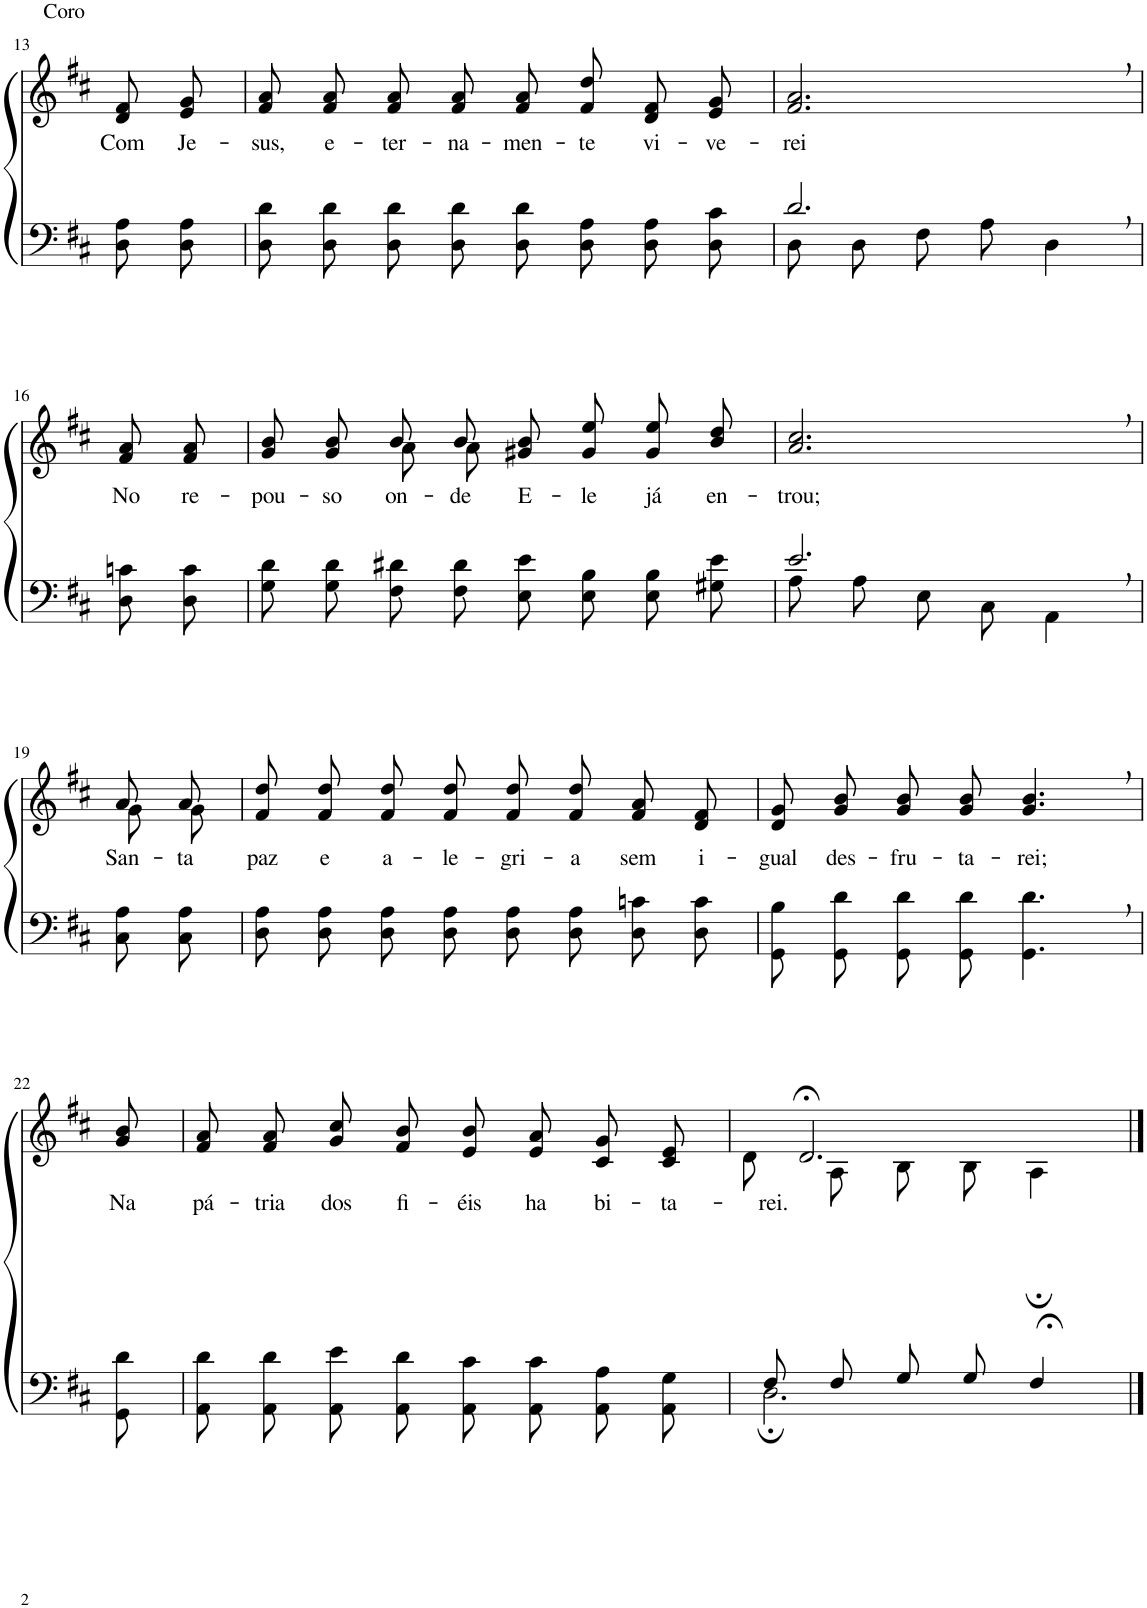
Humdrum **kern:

**kern	**kern	**text
*part2	*part1	*part1
*staff2	*staff1	*staff1
*I"Parte III e IV	*I"Parte I e II	*
!!LO:PB:g=z
*clefF4	*clefG2	*
*k[f#c#]	*k[f#c#]	*
*M4/4	*M4/4	*
=13	=13	=13
!	!LO:TX:a:t=Coro	!
!	!	!LO:LY:b
8D\ 8A\L	8d/ 8f#/L	Com
!	!	!LO:LY:b
8D\ 8A\J	8e/ 8g/J	Je-
=14	=14	=14
!	!	!LO:LY:b
8D\ 8d\L	8f#/ 8a/L	-sus,
!	!	!LO:LY:b
8D\ 8d\J	8f#/ 8a/J	e-
!	!	!LO:LY:b
8D\ 8d\L	8f#/ 8a/L	-ter-
!	!	!LO:LY:b
8D\ 8d\J	8f#/ 8a/J	-na-
!	!	!LO:LY:b
8D\ 8d\L	8f#/ 8a/L	-men-
!	!	!LO:LY:b
8D\ 8A\J	8f#/ 8dd/J	-te
!	!	!LO:LY:b
8D\ 8A\L	8d/ 8f#/L	vi-
!	!	!LO:LY:b
8D\ 8c#\J	8e/ 8g/J	-ve-
=15	=15	=15
*^	*	*
!	!	!	!LO:LY:b
2.d,/	8D\L	2.f#/, 2.a/,	-rei
.	8D\J	.	.
.	8F#\L	.	.
.	8A\J	.	.
.	4D\	.	.
!!LO:LB:g=z
=16	=16	=16	=16
!	!	!	!LO:LY:b
*v	*v	*	*
8D\ 8cn\L	8f#/ 8a/L	No
!	!	!LO:LY:b
8D\ 8c\J	8f#/ 8a/J	re-
=17	=17	=17
!	!	!LO:LY:b
*	*^	*
8G\ 8d\L	8g/ 8b/L	4ryy	-pou-
!	!	!	!LO:LY:b
8G\ 8d\J	8g/ 8b/J	.	-so
!	!	!	!LO:LY:b
8F#\ 8d#X\L	8b/L	8a\L	on-
!	!	!	!LO:LY:b
8F#\ 8d#\J	8b/J	8a\J	-de
!	!	!	!LO:LY:b
8E\ 8e\L	8g#X\ 8b\L	2ryy	E-
!	!	!	!LO:LY:b
8E\ 8B\J	8g#\ 8ee\J	.	-le
!	!	!	!LO:LY:b
8E\ 8B\L	8g#\ 8ee\L	.	já
!	!	!	!LO:LY:b
8G#X\ 8e\J	8b\ 8dd\J	.	en-
*	*v	*v	*
=18	=18	=18
*^	*	*
!	!	!	!LO:LY:b
2.e,/	8A\L	2.a/, 2.cc#/,	-trou;
.	8A\J	.	.
.	8E\L	.	.
.	8C#\J	.	.
.	4AA\	.	.
!!LO:LB:g=z
=19	=19	=19	=19
*	*	*^	*
!	!	!	!	!LO:LY:b
*v	*v	*	*	*
8C#\ 8A\L	8a/L	8g\L	San-
!	!	!	!LO:LY:b
8C#\ 8A\J	8a/J	8g\J	-ta
=20	=20	=20	=20
!	!	!	!LO:LY:b
*	*v	*v	*
8D\ 8A\L	8f#/ 8dd/L	paz
!	!	!LO:LY:b
8D\ 8A\J	8f#/ 8dd/J	e
!	!	!LO:LY:b
8D\ 8A\L	8f#/ 8dd/L	a-
!	!	!LO:LY:b
8D\ 8A\J	8f#/ 8dd/J	-le-
!	!	!LO:LY:b
8D\ 8A\L	8f#/ 8dd/L	-gri-
!	!	!LO:LY:b
8D\ 8A\J	8f#/ 8dd/J	-a
!	!	!LO:LY:b
8D\ 8cn\L	8f#/ 8a/L	sem
!	!	!LO:LY:b
8D\ 8c\J	8d/ 8f#/J	i-
=21	=21	=21
!	!	!LO:LY:b
8GG\ 8B\L	8d/ 8g/L	-gual
!	!	!LO:LY:b
8GG\ 8d\J	8g/ 8b/J	des-
!	!	!LO:LY:b
8GG\ 8d\L	8g/ 8b/L	-fru-
!	!	!LO:LY:b
8GG\ 8d\J	8g/ 8b/J	-ta-
!	!	!LO:LY:b
4.GG\, 4.d\,	4.g/, 4.b/,	-rei;
!!LO:LB:g=z
=22	=22	=22
!	!	!LO:LY:b
8GG\ 8d\	8g/ 8b/	Na
=23	=23	=23
!	!	!LO:LY:b
8AA\ 8d\L	8f#/ 8a/L	pá-
!	!	!LO:LY:b
8AA\ 8d\J	8f#/ 8a/J	-tria
!	!	!LO:LY:b
8AA\ 8e\L	8g/ 8cc#/L	dos
!	!	!LO:LY:b
8AA\ 8d\J	8f#/ 8b/J	fi-
!	!	!LO:LY:b
8AA\ 8c#\L	8e/ 8b/L	-éis
!	!	!LO:LY:b
8AA\ 8c#\J	8e/ 8a/J	ha
!	!	!LO:LY:b
8AA\ 8A\L	8c#/ 8g/L	bi-
!	!	!LO:LY:b
8AA\ 8G\J	8c#/ 8e/J	-ta-
=24	=24	=24
*^	*	*
!	!	!	!LO:LY:b
*	*	*^	*
8F#/L	2.D;\	2.d;</	8d\L	-rei.
8F#/J	.	.	8A\J	.
8G/L	.	.	8B\L	.
8G/J	.	.	8B\J	.
4F#;</	.	.	4A;\	.
*v	*v	*	*	*
*	*v	*v	*
==	==	==
*-	*-	*-
